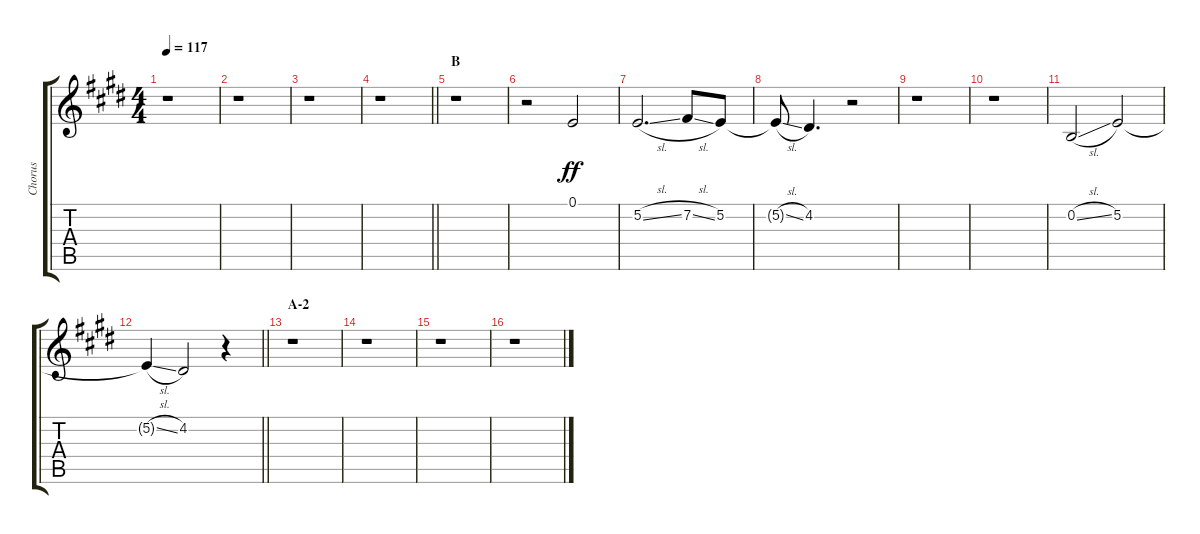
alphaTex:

\track ("Chorus" "Chorus") {instrument voiceoohs}
\staff {score tabs}
\tuning (E4 B3 G3 D3 A2 E2) {hide}
\ts (4 4)
\tempo 117
\clef g2
\ks e
r.1{dy ff} |
r.1 |
r.1 |
\barLineRight lightlight
r.1 |
\section ("" "B")
r.1 |
r.2 0.1.2 |
5.2{sl}.2{d} 7.2{sl}.8 5.2.8 |
5.2{sl t}.8 4.2.4{d} r.2 |
r.1 |
r.1 |
0.2{sl}.2 5.2.2 |
\barLineRight lightlight
5.2{sl t}.4 4.2.2 r.4 |
\section ("" "A-2")
r.1 |
r.1 |
r.1 |
r.1
